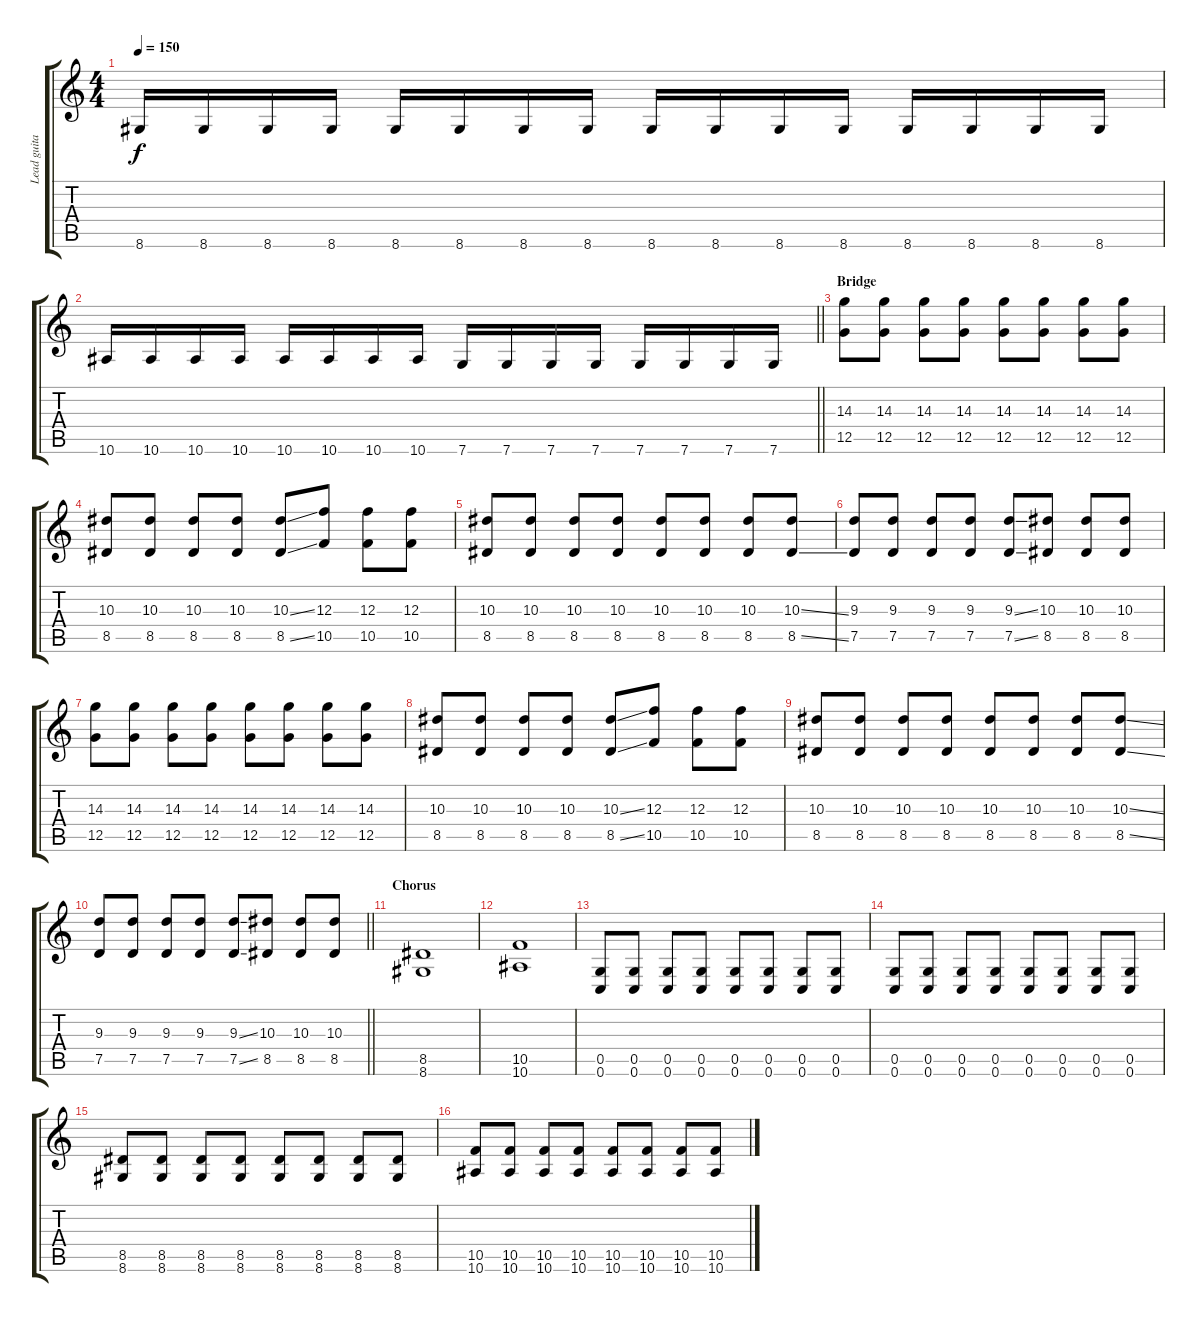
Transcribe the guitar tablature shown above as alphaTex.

\track ("Lead guitar" "Lead guita") {instrument distortionguitar}
\staff {score tabs}
\tuning (D4 A3 F3 C3 G2 C2) {hide}
\ts (4 4)
\tempo 150
\clef g2
\ks c
8.6.16{dy f} 8.6.16 8.6.16 8.6.16 8.6.16 8.6.16 8.6.16 8.6.16 8.6.16 8.6.16 8.6.16 8.6.16 8.6.16 8.6.16 8.6.16 8.6.16 |
\barLineRight lightlight
10.6.16 10.6.16 10.6.16 10.6.16 10.6.16 10.6.16 10.6.16 10.6.16 7.6.16 7.6.16 7.6.16 7.6.16 7.6.16 7.6.16 7.6.16 7.6.16 |
\section ("" "Bridge")
(14.3 12.5).8 (14.3 12.5).8 (14.3 12.5).8 (14.3 12.5).8 (14.3 12.5).8 (14.3 12.5).8 (14.3 12.5).8 (14.3 12.5).8 |
(10.3 8.5).8 (10.3 8.5).8 (10.3 8.5).8 (10.3 8.5).8 (10.3{ss} 8.5{ss}).8 (12.3 10.5).8 (12.3 10.5).8 (12.3 10.5).8 |
(10.3 8.5).8 (10.3 8.5).8 (10.3 8.5).8 (10.3 8.5).8 (10.3 8.5).8 (10.3 8.5).8 (10.3 8.5).8 (10.3{ss} 8.5{ss}).8 |
(9.3 7.5).8 (9.3 7.5).8 (9.3 7.5).8 (9.3 7.5).8 (9.3{ss} 7.5{ss}).8 (10.3 8.5).8 (10.3 8.5).8 (10.3 8.5).8 |
(14.3 12.5).8 (14.3 12.5).8 (14.3 12.5).8 (14.3 12.5).8 (14.3 12.5).8 (14.3 12.5).8 (14.3 12.5).8 (14.3 12.5).8 |
(10.3 8.5).8 (10.3 8.5).8 (10.3 8.5).8 (10.3 8.5).8 (10.3{ss} 8.5{ss}).8 (12.3 10.5).8 (12.3 10.5).8 (12.3 10.5).8 |
(10.3 8.5).8 (10.3 8.5).8 (10.3 8.5).8 (10.3 8.5).8 (10.3 8.5).8 (10.3 8.5).8 (10.3 8.5).8 (10.3{ss} 8.5{ss}).8 |
\barLineRight lightlight
(9.3 7.5).8 (9.3 7.5).8 (9.3 7.5).8 (9.3 7.5).8 (9.3{ss} 7.5{ss}).8 (10.3 8.5).8 (10.3 8.5).8 (10.3 8.5).8 |
\section ("" "Chorus")
(8.5 8.6).1 |
(10.5 10.6).1 |
(0.5 0.6).8 (0.5 0.6).8 (0.5 0.6).8 (0.5 0.6).8 (0.5 0.6).8 (0.5 0.6).8 (0.5 0.6).8 (0.5 0.6).8 |
(0.5 0.6).8 (0.5 0.6).8 (0.5 0.6).8 (0.5 0.6).8 (0.5 0.6).8 (0.5 0.6).8 (0.5 0.6).8 (0.5 0.6).8 |
(8.5 8.6).8 (8.5 8.6).8 (8.5 8.6).8 (8.5 8.6).8 (8.5 8.6).8 (8.5 8.6).8 (8.5 8.6).8 (8.5 8.6).8 |
(10.5 10.6).8 (10.5 10.6).8 (10.5 10.6).8 (10.5 10.6).8 (10.5 10.6).8 (10.5 10.6).8 (10.5 10.6).8 (10.5 10.6).8
